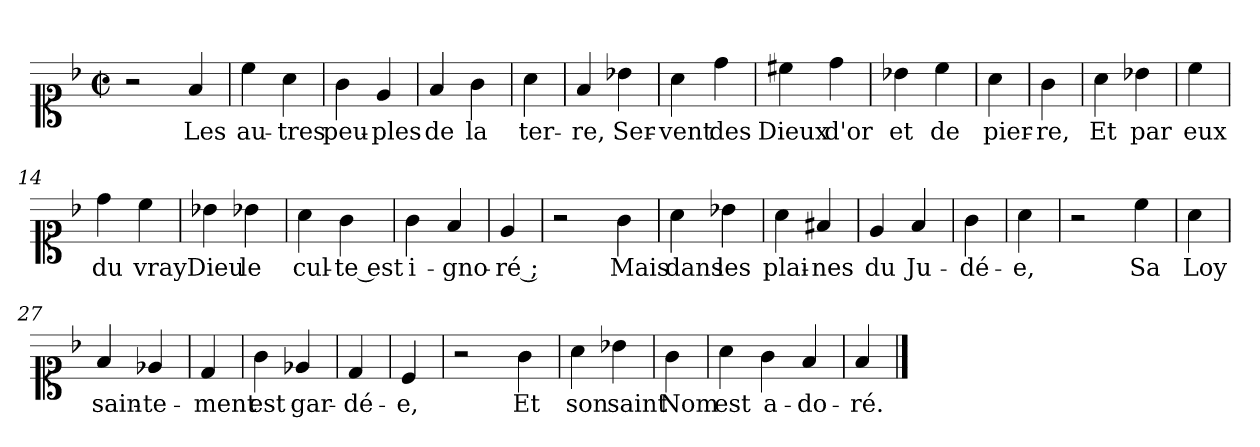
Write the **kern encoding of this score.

**kern	**text
*part1	*part1
*staff1	*staff1
*clefC1	*
*k[b-]	*
*F:	*
*M2/2	*
*met(c|)	*
=1	=1
2r	.
4f	Les
=2	=2
4cc	au-
4a	-tres
=3	=3
4g	peu-
4e	-ples
=4	=4
4f	de
4g	la
=5	=5
4a	ter-
=6	=6
4f	-re,
4b-X	Ser-
=7	=7
4a	-vent
4dd	des
=8	=8
4cc#X	Dieux
4dd	d'or
=9	=9
4b-X	et
4cc	de
=10	=10
4a	pier-
=11	=11
4g	-re,
=12	=12
4a	Et
4b-X	par
=13	=13
4cc	eux
=14	=14
4dd	du
4cc	vray
=15	=15
4b-X	Dieu
4b-X	le
=16	=16
4a	cul-
4g	-te est
=17	=17
4g	i-
4f	-gno-
=18	=18
4e	-ré ;
=19	=19
2r	.
4g	Mais
=20	=20
4a	dans
4b-X	les
=21	=21
4a	plai-
4f#X	-nes
=22	=22
4e	du
4f	Ju-
=23	=23
4g	-dé-
=24	=24
4a	-e,
=25	=25
2r	.
4cc	Sa
=26	=26
4a	Loy
=27	=27
4f	sain-
4e-X	-te-
=28	=28
4d	-ment
=29	=29
4g	est
4e-X	gar-
=30	=30
4d	-dé-
=31	=31
4c	-e,
=32	=32
2r	.
4g	Et
=33	=33
4a	son
4b-X	saint
=34	=34
4g	Nom
=35	=35
4a	est
4g	a-
4f	-do-
=37	=37
4f	-ré.
==	==
*-	*-
